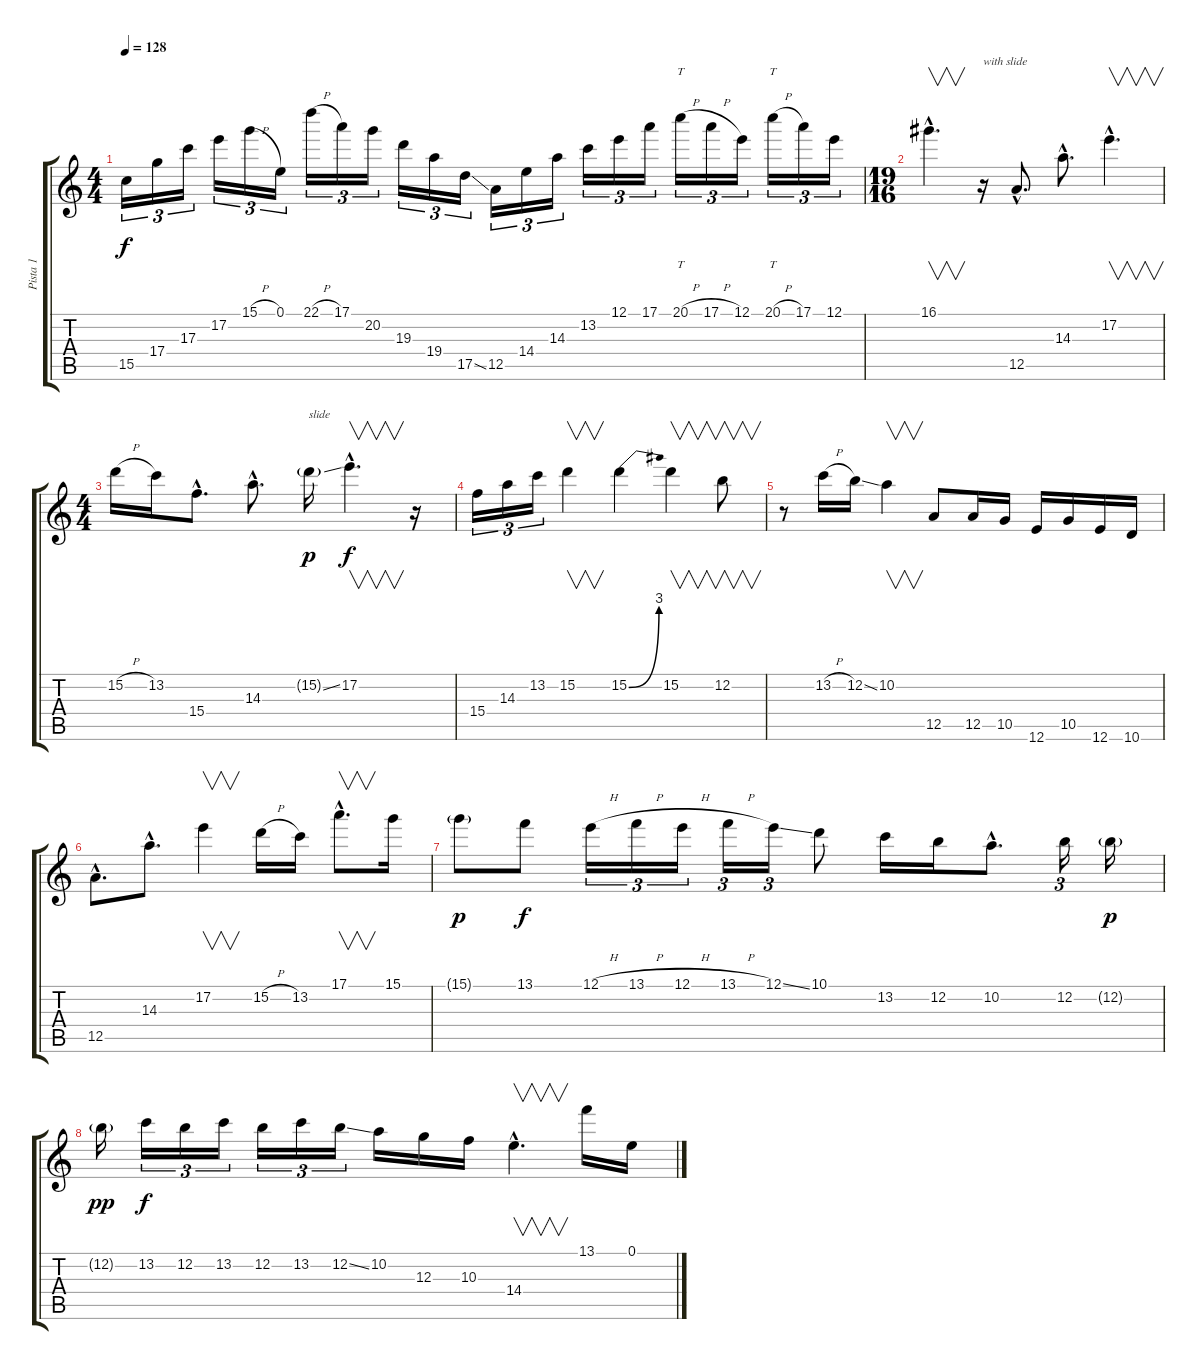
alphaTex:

\track ("Pista 1" "Pista 1") {instrument distortionguitar}
\staff {score tabs}
\tuning (E4 B3 G3 D3 A2 E2) {hide}
\ts (4 4)
\tempo 128
\clef g2
\ks c
15.5.16{tu (3 2) dy f} 17.4.16{tu (3 2)} 17.3.16{tu (3 2)} 17.2.16{tu (3 2)} 15.1{h}.16{tu (3 2)} 0.1.16{tu (3 2)} 22.1{h}.16{tu (3 2)} 17.1.16{tu (3 2)} 20.2.16{tu (3 2)} 19.3.16{tu (3 2)} 19.4.16{tu (3 2)} 17.5{ss}.16{tu (3 2)} 12.5.16{tu (3 2)} 14.4.16{tu (3 2)} 14.3.16{tu (3 2)} 13.2.16{tu (3 2)} 12.1.16{tu (3 2)} 17.1.16{tu (3 2)} 20.1{h}.16{tt tu (3 2)} 17.1{h}.16{tu (3 2)} 12.1.16{tu (3 2)} 20.1{h}.16{tt tu (3 2)} 17.1.16{tu (3 2)} 12.1.16{tu (3 2)} |
\ts (19 16)
16.1{hac}.4{v d} r.16{txt "with slide"} 12.5{hac}.8{d} 14.3{hac}.8{d} 17.2{hac}.4{v d} |
\ts (4 4)
15.2{h}.16 13.2.16 15.4{hac}.8{d} 14.3{hac}.8{d} 15.2{ss g}.16{txt "slide" dy p} 17.2{hac}.4{v d dy f} r.16 |
15.4.16{tu (3 2)} 14.3.16{tu (3 2)} 13.2.16{tu (3 2)} 15.2.4{v} 15.2{be (bend 0 0 60 12)}.4 15.2.4{v} 12.2.8{v} |
r.8 13.2{h}.16 12.2{ss}.16 10.2.4{v} 12.5.8 12.5.16 10.5.16 12.6.16 10.5.16 12.6.16 10.6.16 |
12.5{hac}.8{d} 14.3{hac}.8{d} 17.2.4{v} 15.2{h}.16 13.2.16 17.1{hac}.8{v d} 15.1.16 |
15.1{g}.8{dy p} 13.1.8{dy f} 12.1{h}.16{tu (3 2)} 13.1{h}.16{tu (3 2)} 12.1{h}.16{tu (3 2)} 13.1{h}.16{tu (3 2)} 12.1{ss}.16{tu (3 2)} 10.1.8 13.2.16 12.2.16 10.2{hac}.8{d} 12.2.16{tu (3 2)} 12.2{g}.16{dy p} |
12.2{g}.16{dy pp} 13.2.16{tu (3 2) dy f} 12.2.16{tu (3 2)} 13.2.16{tu (3 2)} 12.2.16{tu (3 2)} 13.2.16{tu (3 2)} 12.2{ss}.16{tu (3 2)} 10.2.16 12.3.16 10.3.16 14.4{hac}.4{v d} 13.1.16 0.1.16
